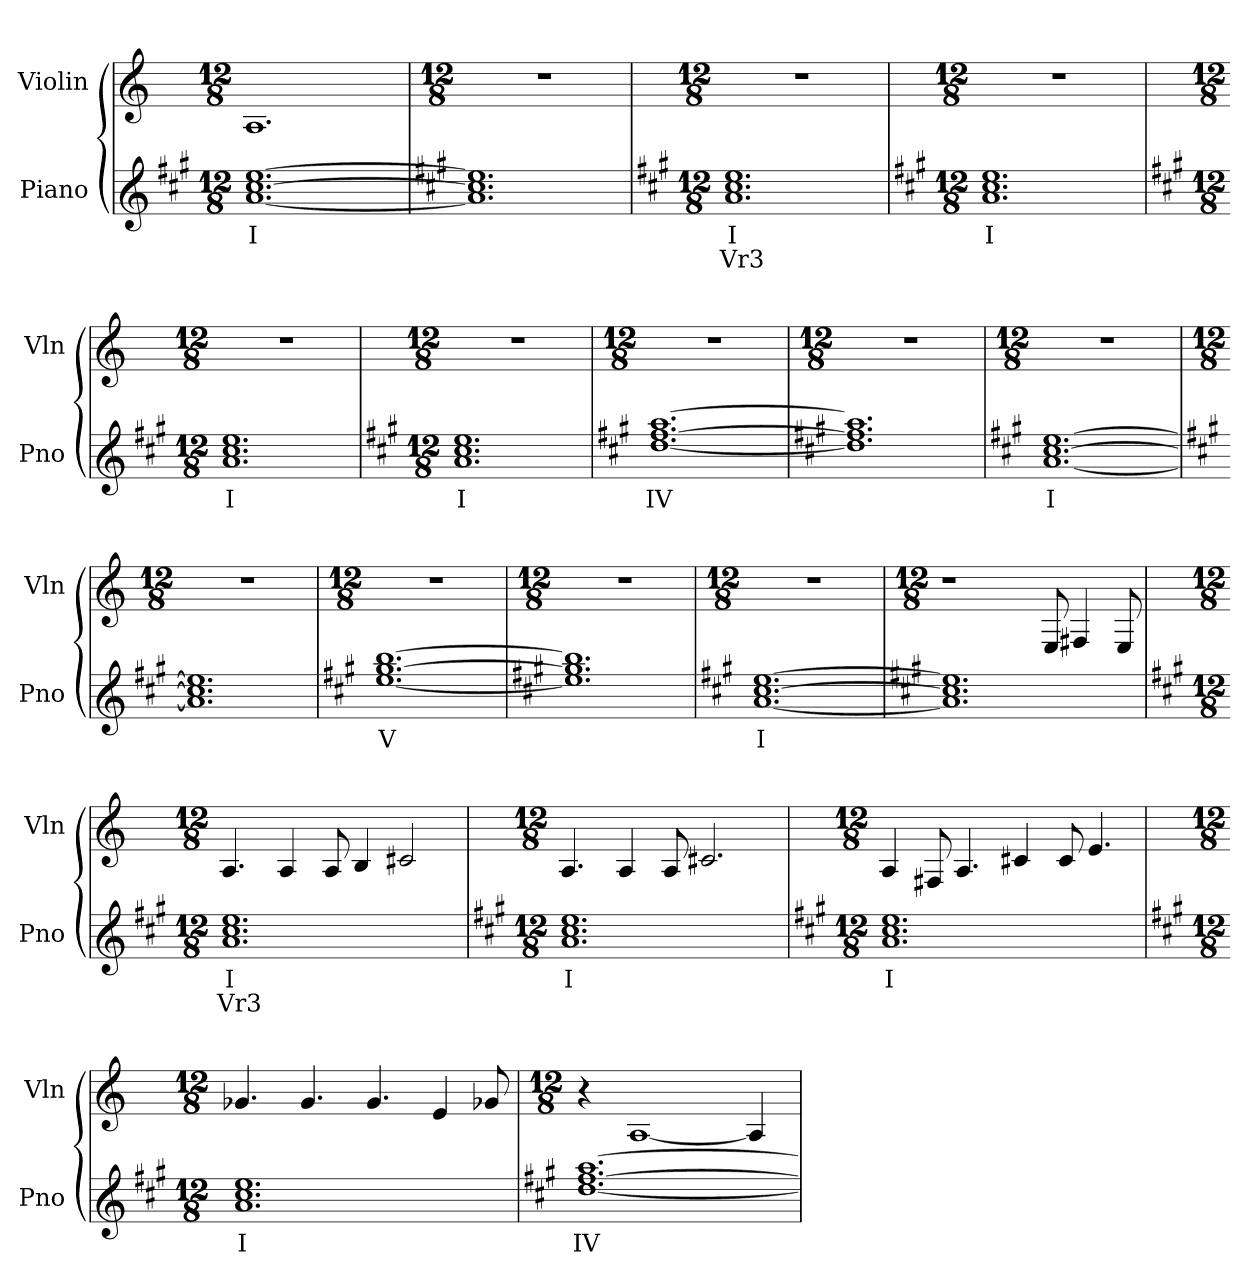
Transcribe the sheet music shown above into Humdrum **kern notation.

**kern	**text	**text	**kern
*part2	*part2	*part2	*part1
*staff2	*staff2	*staff2	*staff1
*I"Piano	*	*	*I"Violin
*I'Pno	*	*	*I'Vln
*k[f#c#g#]	*	*	*
*A:	*	*	*
*M12/8	*	*	*M12/8
=	=	=	=
[1.a [1.cc# [1.ee	I	.	1.A
=	=	=	=
*k[f#c#g#]	*	*	*
*A:	*	*	*
*	*	*	*M12/8
1.a] 1.cc#] 1.ee]	.	.	1.r
=	=	=	=
*k[f#c#g#]	*	*	*
*A:	*	*	*
*M12/8	*	*	*M12/8
1.a 1.cc# 1.ee	I	Vr3	1.r
=	=	=	=
*k[f#c#g#]	*	*	*
*A:	*	*	*
*M12/8	*	*	*M12/8
1.a 1.cc# 1.ee	I	.	1.r
=	=	=	=
*k[f#c#g#]	*	*	*
*A:	*	*	*
*M12/8	*	*	*M12/8
1.a 1.cc# 1.ee	I	.	1.r
=	=	=	=
*k[f#c#g#]	*	*	*
*A:	*	*	*
*M12/8	*	*	*M12/8
1.a 1.cc# 1.ee	I	.	1.r
=	=	=	=
*k[f#c#g#]	*	*	*
*A:	*	*	*
*	*	*	*M12/8
[1.dd [1.ff# [1.aa	IV	.	1.r
=	=	=	=
*k[f#c#g#]	*	*	*
*A:	*	*	*
*	*	*	*M12/8
1.dd] 1.ff#] 1.aa]	.	.	1.r
=	=	=	=
*k[f#c#g#]	*	*	*
*A:	*	*	*
*	*	*	*M12/8
[1.a [1.cc# [1.ee	I	.	1.r
=	=	=	=
*k[f#c#g#]	*	*	*
*A:	*	*	*
*	*	*	*M12/8
1.a] 1.cc#] 1.ee]	.	.	1.r
=	=	=	=
*k[f#c#g#]	*	*	*
*A:	*	*	*
*	*	*	*M12/8
[1.ee [1.gg# [1.bb	V	.	1.r
=	=	=	=
*k[f#c#g#]	*	*	*
*A:	*	*	*
*	*	*	*M12/8
1.ee] 1.gg#] 1.bb]	.	.	1.r
=	=	=	=
*k[f#c#g#]	*	*	*
*A:	*	*	*
*	*	*	*M12/8
[1.a [1.cc# [1.ee	I	.	1.r
=	=	=	=
*k[f#c#g#]	*	*	*
*A:	*	*	*
*	*	*	*M12/8
1.a] 1.cc#] 1.ee]	.	.	1r
.	.	.	8E
.	.	.	4F#X
.	.	.	8E
=	=	=	=
*k[f#c#g#]	*	*	*
*A:	*	*	*
*M12/8	*	*	*M12/8
1.a 1.cc# 1.ee	I	Vr3	4.A
.	.	.	4A
.	.	.	8A
.	.	.	4B
.	.	.	2c#X
=	=	=	=
*k[f#c#g#]	*	*	*
*A:	*	*	*
*M12/8	*	*	*M12/8
1.a 1.cc# 1.ee	I	.	4.A
.	.	.	4A
.	.	.	8A
.	.	.	2.c#X
=	=	=	=
*k[f#c#g#]	*	*	*
*A:	*	*	*
*M12/8	*	*	*M12/8
1.a 1.cc# 1.ee	I	.	4A
.	.	.	8F#X
.	.	.	4.A
.	.	.	4c#X
.	.	.	8c#
.	.	.	4.e
=	=	=	=
*k[f#c#g#]	*	*	*
*A:	*	*	*
*M12/8	*	*	*M12/8
1.a 1.cc# 1.ee	I	.	4.g-X
.	.	.	4.g-
.	.	.	4.g-
.	.	.	4e
.	.	.	8g-X
=	=	=	=
*k[f#c#g#]	*	*	*
*A:	*	*	*
*	*	*	*M12/8
[1.dd [1.ff# [1.aa	IV	.	4r
.	.	.	[1A
.	.	.	4A]
=	=	=	=
*-	*-	*-	*-
